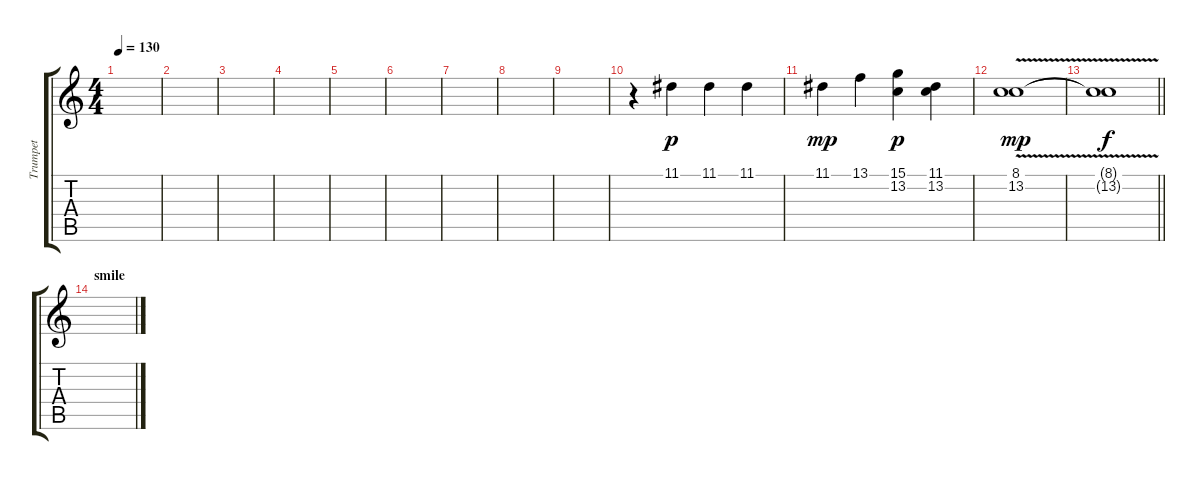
\track ("Trumpet" "Trumpet") {instrument trumpet}
\staff {score tabs}
\tuning (E4 B3 G3 D3 A2 E2) {hide}
\ts (4 4)
\tempo 130
\clef g2
\ks c
|
|
|
|
|
|
|
|
|
r.4 11.1.4{dy p} 11.1.4 11.1.4 |
11.1.4{dy mp} 13.1.4 (15.1 13.2).4{dy p} (11.1 13.2).4 |
(8.1{v} 13.2{v}).1{dy mp volume 6} |
\barLineRight lightlight
(8.1{t} 13.2{t}).1{dy f} |
\section ("" "smile")
